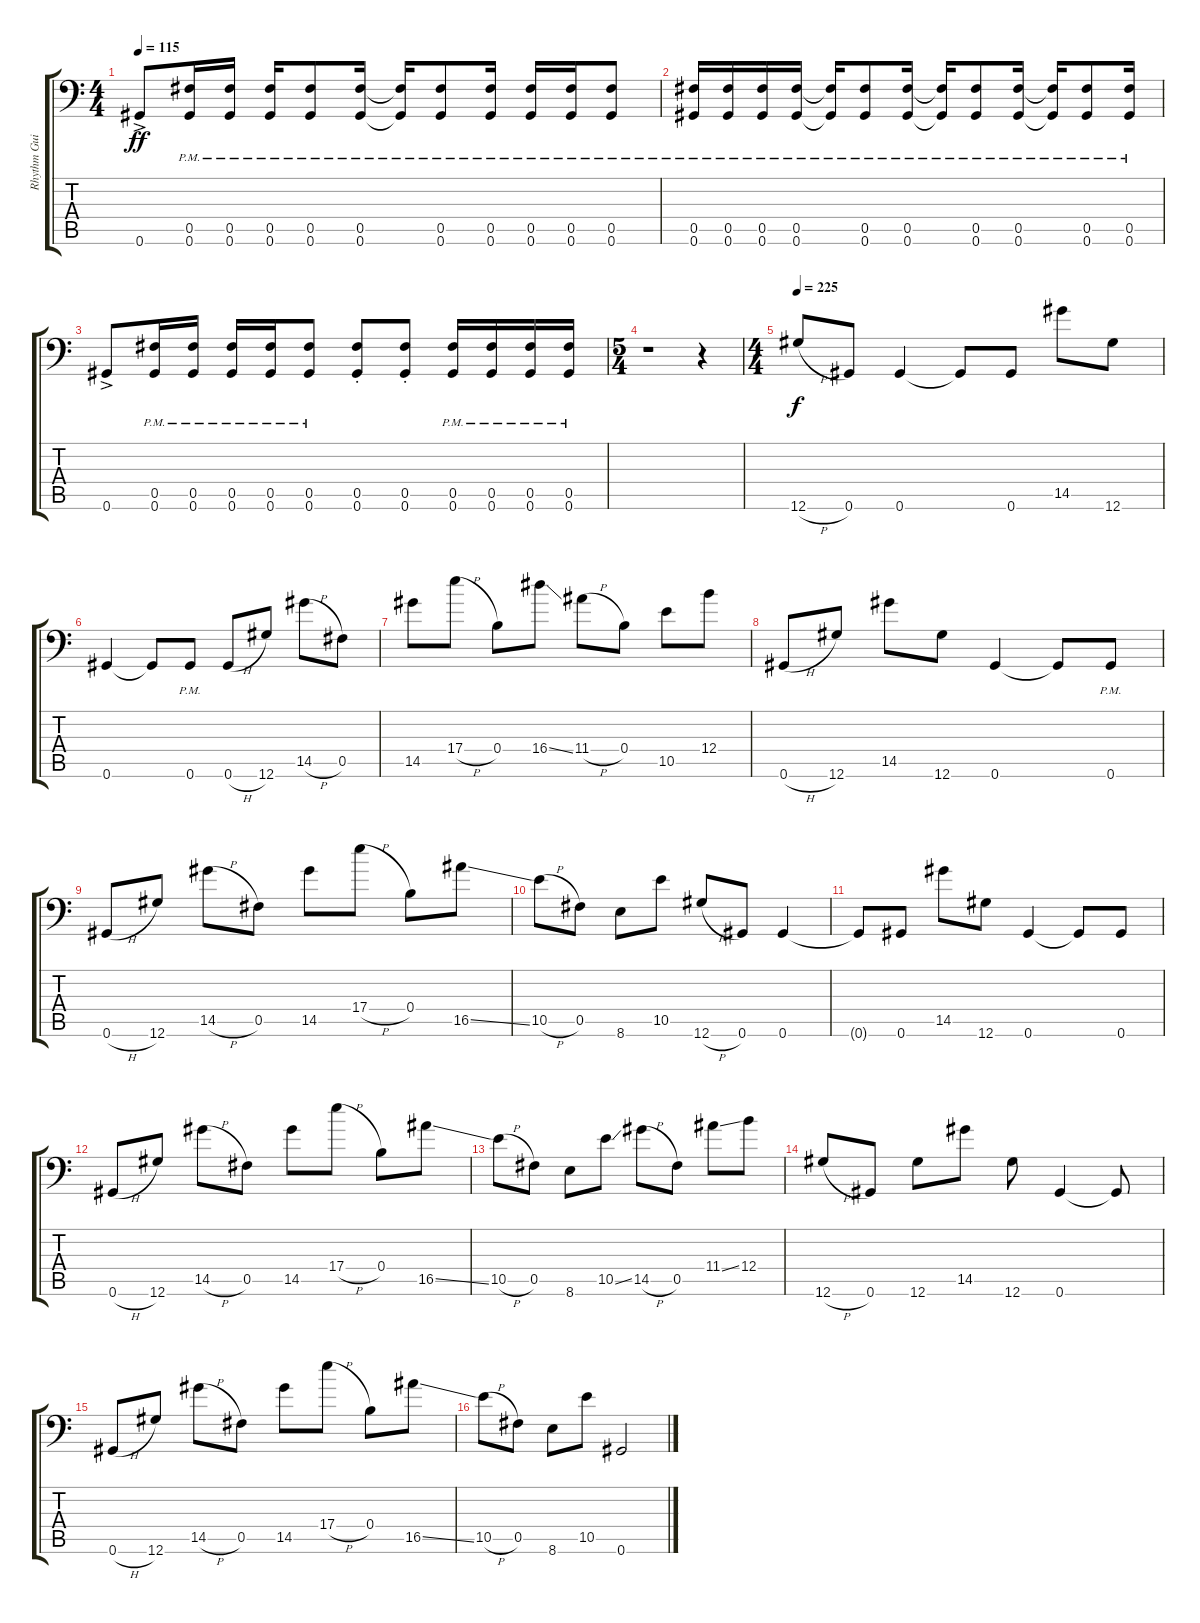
\track ("Rhythm Guitar" "Rhythm Gui") {instrument distortionguitar}
\staff {score tabs}
\tuning (Db4 Ab3 E3 B2 Gb2 Ab1) {hide}
\ts (4 4)
\tempo 115
\clef f4
\ks c
0.6{ac}.8{dy ff} (0.5{pm} 0.6{pm}).16 (0.5{pm} 0.6{pm}).16 (0.5{pm} 0.6{pm}).16 (0.5{pm} 0.6{pm}).8 (0.5{pm} 0.6{pm}).16 (0.5{pm t} 0.6{pm t}).16 (0.5{pm} 0.6{pm}).8 (0.5{pm} 0.6{pm}).16 (0.5{pm} 0.6{pm}).16 (0.5{pm} 0.6{pm}).16 (0.5{pm} 0.6{pm}).8 |
(0.5{pm} 0.6{pm}).16 (0.5{pm} 0.6{pm}).16 (0.5{pm} 0.6{pm}).16 (0.5{pm} 0.6{pm}).16 (0.5{pm t} 0.6{pm t}).16 (0.5{pm} 0.6{pm}).8 (0.5{pm} 0.6{pm}).16 (0.5{pm t} 0.6{pm t}).16 (0.5{pm} 0.6{pm}).8 (0.5{pm} 0.6{pm}).16 (0.5{pm t} 0.6{pm t}).16 (0.5{pm} 0.6{pm}).8 (0.5{pm} 0.6{pm}).16 |
0.6{ac}.8 (0.5{pm} 0.6{pm}).16 (0.5{pm} 0.6{pm}).16 (0.5{pm} 0.6{pm}).16 (0.5{pm} 0.6{pm}).16 (0.5{pm} 0.6{pm}).8 (0.5{st} 0.6{st}).8 (0.5{st} 0.6{st}).8 (0.5{pm} 0.6{pm}).16 (0.5{pm} 0.6{pm}).16 (0.5{pm} 0.6{pm}).16 (0.5{pm} 0.6{pm}).16 |
\ts (5 4)
r.1 r.4 |
\ts (4 4)
\tempo 225
12.6{h}.8{dy f} 0.6.8 0.6.4 0.6{t}.8 0.6.8 14.5.8 12.6.8 |
0.6.4 0.6{t}.8 0.6{pm}.8 0.6{h}.8 12.6.8 14.5{h}.8 0.5.8 |
14.5.8 17.4{h}.8 0.4.8 16.4{ss}.8 11.4{h}.8 0.4.8 10.5.8 12.4.8 |
0.6{h}.8 12.6.8 14.5.8 12.6.8 0.6.4 0.6{t}.8 0.6{pm}.8 |
0.6{h}.8 12.6.8 14.5{h}.8 0.5.8 14.5.8 17.4{h}.8 0.4.8 16.5{ss}.8 |
10.5{h}.8 0.5.8 8.6.8 10.5.8 12.6{h}.8 0.6.8 0.6.4 |
0.6{t}.8 0.6.8 14.5.8 12.6.8 0.6.4 0.6{t}.8 0.6.8 |
0.6{h}.8 12.6.8 14.5{h}.8 0.5.8 14.5.8 17.4{h}.8 0.4.8 16.5{ss}.8 |
10.5{h}.8 0.5.8 8.6.8 10.5{ss}.8 14.5{h}.8 0.5.8 11.4{ss}.8 12.4.8 |
12.6{h}.8 0.6.8 12.6.8 14.5.8 12.6.8 0.6.4 0.6{t}.8 |
0.6{h}.8 12.6.8 14.5{h}.8 0.5.8 14.5.8 17.4{h}.8 0.4.8 16.5{ss}.8 |
10.5{h}.8 0.5.8 8.6.8 10.5.8 0.6.2
